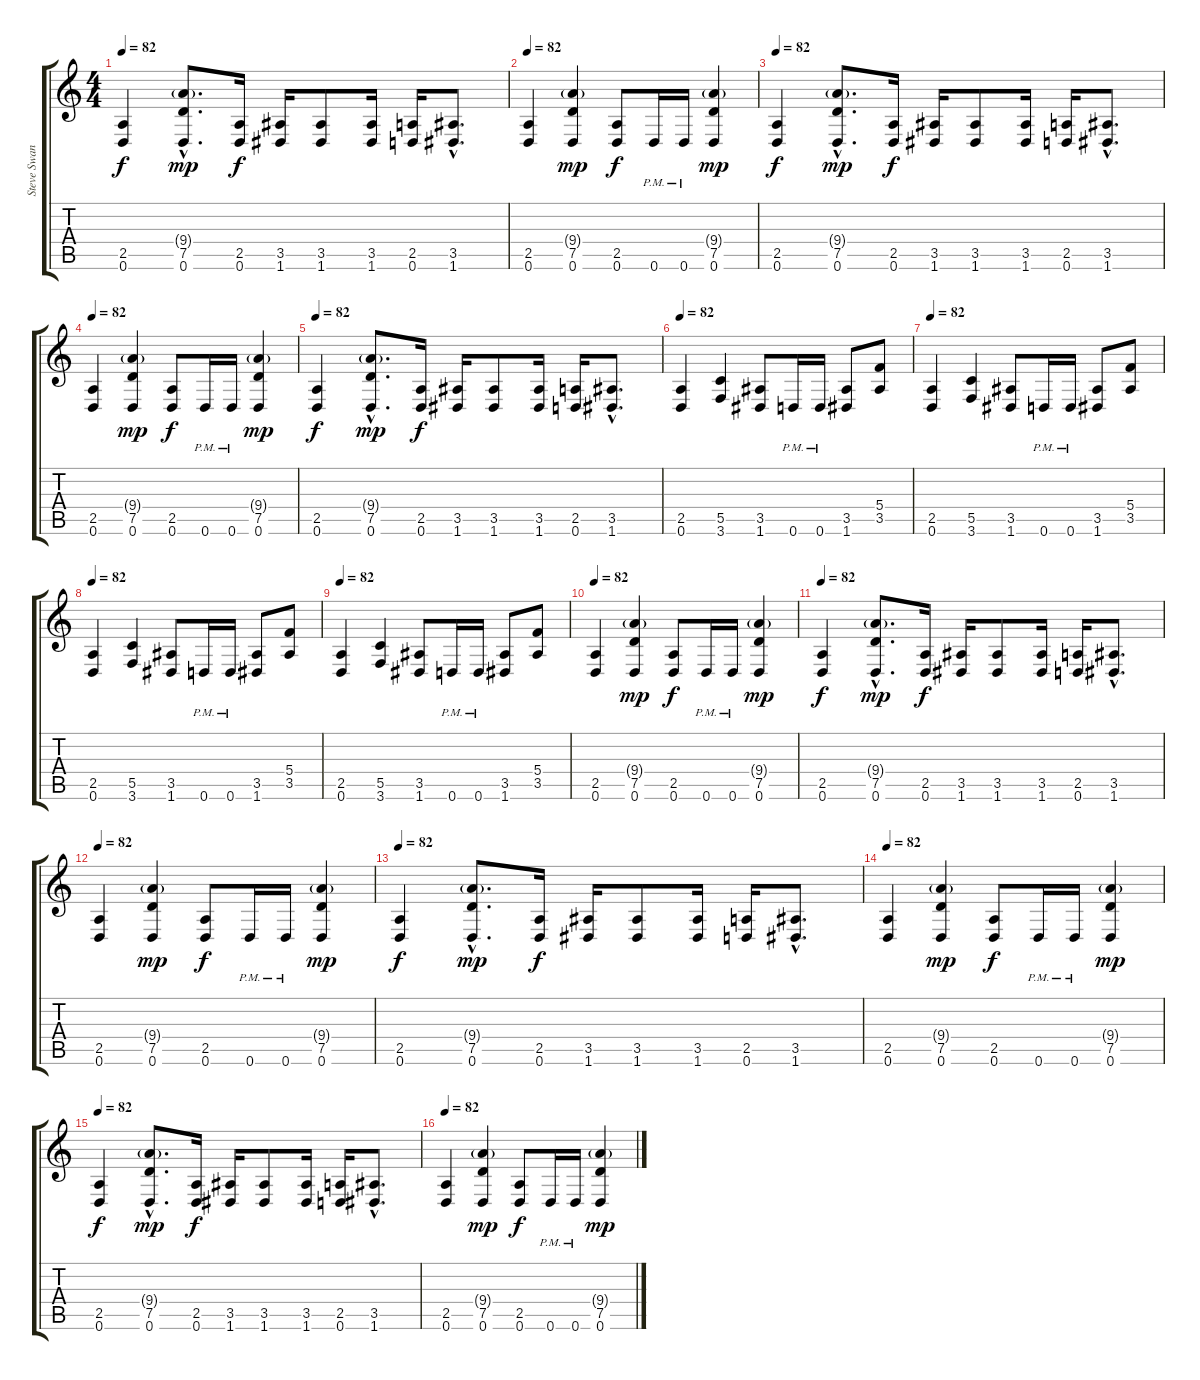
\track ("Steve Swanson (Rythm Guitar + Solo)" "Steve Swan") {instrument overdrivenguitar}
\staff {score tabs}
\tuning (D4 A3 F3 C3 G2 D2) {hide}
\ts (4 4)
\tempo 82
\clef g2
\ks c
(2.5 0.6).4{dy f} (9.4{g hac} 7.5{hac} 0.6{hac}).8{d dy mp} (2.5 0.6).16{dy f} (3.5 1.6).16 (3.5 1.6).8 (3.5 1.6).16 (2.5 0.6).16 (3.5{hac} 1.6{hac}).8{d} |
\tempo 82
(2.5 0.6).4 (9.4{g} 7.5 0.6).4{dy mp} (2.5 0.6).8{dy f} 0.6{pm}.16 0.6{pm}.16 (9.4{g} 7.5 0.6).4{dy mp} |
\tempo 82
(2.5 0.6).4{dy f} (9.4{g hac} 7.5{hac} 0.6{hac}).8{d dy mp} (2.5 0.6).16{dy f} (3.5 1.6).16 (3.5 1.6).8 (3.5 1.6).16 (2.5 0.6).16 (3.5{hac} 1.6{hac}).8{d} |
\tempo 82
(2.5 0.6).4 (9.4{g} 7.5 0.6).4{dy mp} (2.5 0.6).8{dy f} 0.6{pm}.16 0.6{pm}.16 (9.4{g} 7.5 0.6).4{dy mp} |
\tempo 82
(2.5 0.6).4{dy f} (9.4{g hac} 7.5{hac} 0.6{hac}).8{d dy mp} (2.5 0.6).16{dy f} (3.5 1.6).16 (3.5 1.6).8 (3.5 1.6).16 (2.5 0.6).16 (3.5{hac} 1.6{hac}).8{d} |
\tempo 82
(2.5 0.6).4 (5.5 3.6).4 (3.5 1.6).8 0.6{pm}.16 0.6{pm}.16 (3.5 1.6).8 (5.4 3.5).8 |
\tempo 82
(2.5 0.6).4 (5.5 3.6).4 (3.5 1.6).8 0.6{pm}.16 0.6{pm}.16 (3.5 1.6).8 (5.4 3.5).8 |
\tempo 82
(2.5 0.6).4 (5.5 3.6).4 (3.5 1.6).8 0.6{pm}.16 0.6{pm}.16 (3.5 1.6).8 (5.4 3.5).8 |
\tempo 82
(2.5 0.6).4 (5.5 3.6).4 (3.5 1.6).8 0.6{pm}.16 0.6{pm}.16 (3.5 1.6).8 (5.4 3.5).8 |
\tempo 82
(2.5 0.6).4 (9.4{g} 7.5 0.6).4{dy mp} (2.5 0.6).8{dy f} 0.6{pm}.16 0.6{pm}.16 (9.4{g} 7.5 0.6).4{dy mp} |
\tempo 82
(2.5 0.6).4{dy f} (9.4{g hac} 7.5{hac} 0.6{hac}).8{d dy mp} (2.5 0.6).16{dy f} (3.5 1.6).16 (3.5 1.6).8 (3.5 1.6).16 (2.5 0.6).16 (3.5{hac} 1.6{hac}).8{d} |
\tempo 82
(2.5 0.6).4 (9.4{g} 7.5 0.6).4{dy mp} (2.5 0.6).8{dy f} 0.6{pm}.16 0.6{pm}.16 (9.4{g} 7.5 0.6).4{dy mp} |
\tempo 82
(2.5 0.6).4{dy f} (9.4{g hac} 7.5{hac} 0.6{hac}).8{d dy mp} (2.5 0.6).16{dy f} (3.5 1.6).16 (3.5 1.6).8 (3.5 1.6).16 (2.5 0.6).16 (3.5{hac} 1.6{hac}).8{d} |
\tempo 82
(2.5 0.6).4 (9.4{g} 7.5 0.6).4{dy mp} (2.5 0.6).8{dy f} 0.6{pm}.16 0.6{pm}.16 (9.4{g} 7.5 0.6).4{dy mp} |
\tempo 82
(2.5 0.6).4{dy f} (9.4{g hac} 7.5{hac} 0.6{hac}).8{d dy mp} (2.5 0.6).16{dy f} (3.5 1.6).16 (3.5 1.6).8 (3.5 1.6).16 (2.5 0.6).16 (3.5{hac} 1.6{hac}).8{d} |
\tempo 82
(2.5 0.6).4 (9.4{g} 7.5 0.6).4{dy mp} (2.5 0.6).8{dy f} 0.6{pm}.16 0.6{pm}.16 (9.4{g} 7.5 0.6).4{dy mp}
